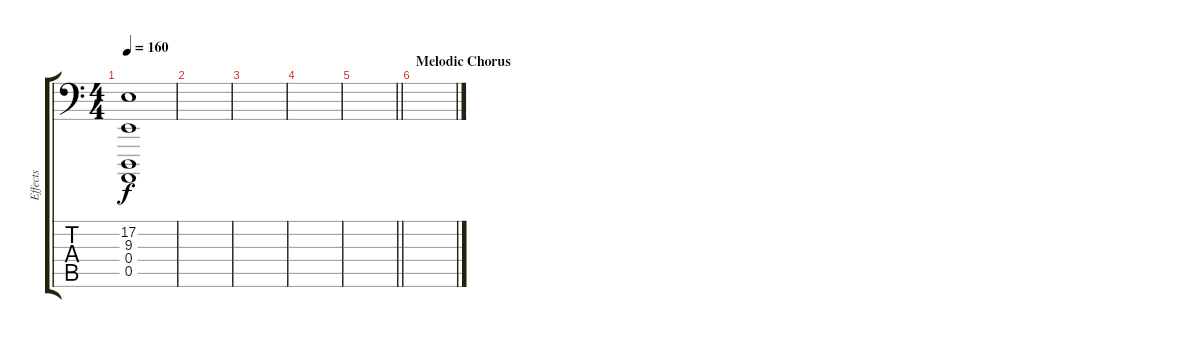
\track ("Effects" "Effects") {instrument tubularbells}
\staff {score tabs}
\tuning (E2 B1 G1 D1 A0 E0) {hide}
\ts (4 4)
\tempo 160
\clef f4
\ks c
(17.2{t} 9.3{t} 0.4{t} 0.5{t}).1{dy f} |
|
|
|
\barLineRight lightlight
|
\section ("" "Melodic Chorus")
